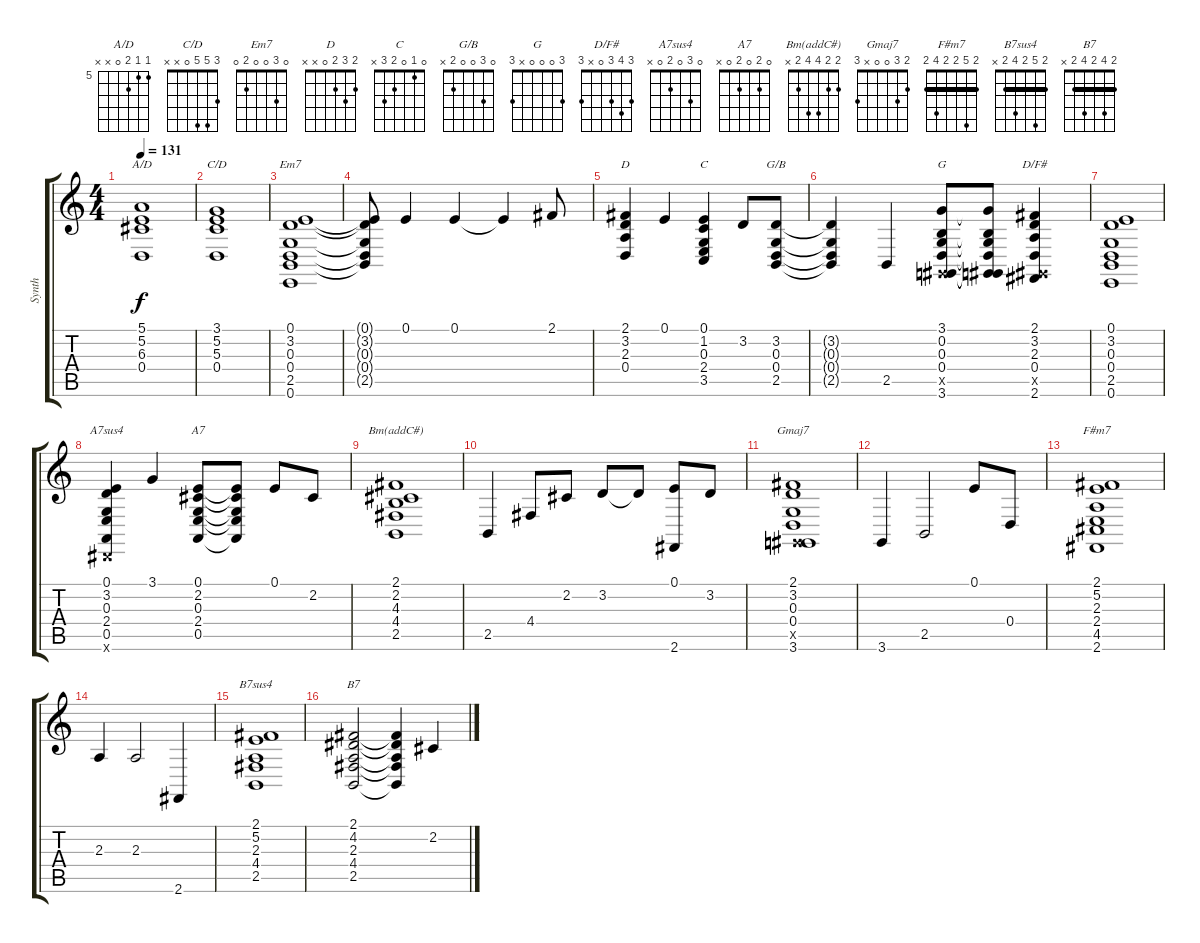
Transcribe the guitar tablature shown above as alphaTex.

\track ("Synth" "Synth") {instrument stringensemble2}
\staff {score tabs}
\tuning (E4 B3 G3 D3 A2 E2) {hide}
\chord ("A/D" 5 5 6 0 x x) {firstfret 5}
\chord ("C/D" 3 5 5 0 x x)
\chord ("Em7" 0 3 0 0 2 0)
\chord ("D" 2 3 2 0 x x)
\chord ("C" 0 1 0 2 3 x)
\chord ("G/B" 0 3 0 0 2 x)
\chord ("G" 3 0 0 0 x 3)
\chord ("D/F#" 3 4 3 0 x 3)
\chord ("A7sus4" 0 3 0 2 0 x)
\chord ("A7" 0 2 0 2 0 x)
\chord ("Bm(addC#)" 2 2 4 4 2 x)
\chord ("Gmaj7" 2 3 0 0 x 3)
\chord ("F#m7" 2 5 2 2 4 2) {barre 2}
\chord ("B7sus4" 2 5 2 4 2 x) {barre 2}
\chord ("B7" 2 4 2 4 2 x) {barre 2}
\ts (4 4)
\tempo 131
\clef g2
\ks c
(5.1 5.2 6.3 0.4).1{ch "A/D" dy f} |
(3.1 5.2 5.3 0.4).1{ch "C/D"} |
(0.1 3.2 0.3 0.4 2.5 0.6).1{ch "Em7"} |
(0.1{t} 3.2{t} 0.3{t} 0.4{t} 2.5{t}).8 0.1.4 0.1.4 0.1{t}.4 2.1.8 |
(2.1 3.2 2.3 0.4).4{ch "D"} 0.1.4 (0.1 1.2 0.3 2.4 3.5).4{ch "C"} 3.2.8 (3.2 0.3 0.4 2.5).8{ch "G/B"} |
(3.2{t} 0.3{t} 0.4{t} 2.5{t}).4 2.5.4 (3.1 0.2 0.3 0.4 -1.5{x} 3.6).8{ch "G"} (3.1{t} 0.2{t} 0.3{t} 0.4{t} -1.5{t} 3.6{t}).8 (2.1 3.2 2.3 0.4 -1.5{x} 2.6).4{ch "D/F#"} |
(0.1 3.2 0.3 0.4 2.5 0.6).1 |
(0.1 3.2 0.3 2.4 0.5 -1.6{x}).4{ch "A7sus4"} 3.1.4 (0.1 2.2 0.3 2.4 0.5).8{ch "A7"} (0.1{t} 2.2{t} 0.3{t} 2.4{t} 0.5{t}).8 0.1.8 2.2.8 |
(2.1 2.2 4.3 4.4 2.5).1{ch "Bm(addC#)"} |
2.5.4 4.4.8 2.2.8 3.2.8 3.2{t}.8 (0.1 2.6).8 3.2.8 |
(2.1 3.2 0.3 0.4 -1.5{x} 3.6).1{ch "Gmaj7"} |
3.6.4 2.5.2 0.1.8 0.4.8 |
(2.1 5.2 2.3 2.4 4.5 2.6).1{ch "F#m7"} |
2.3.4 2.3.2 2.6.4 |
(2.1 5.2 2.3 4.4 2.5).1{ch "B7sus4"} |
(2.1 4.2 2.3 4.4 2.5).2{ch "B7"} (2.1{t} 4.2{t} 2.3{t} 4.4{t} 2.5{t}).4 2.2.4
